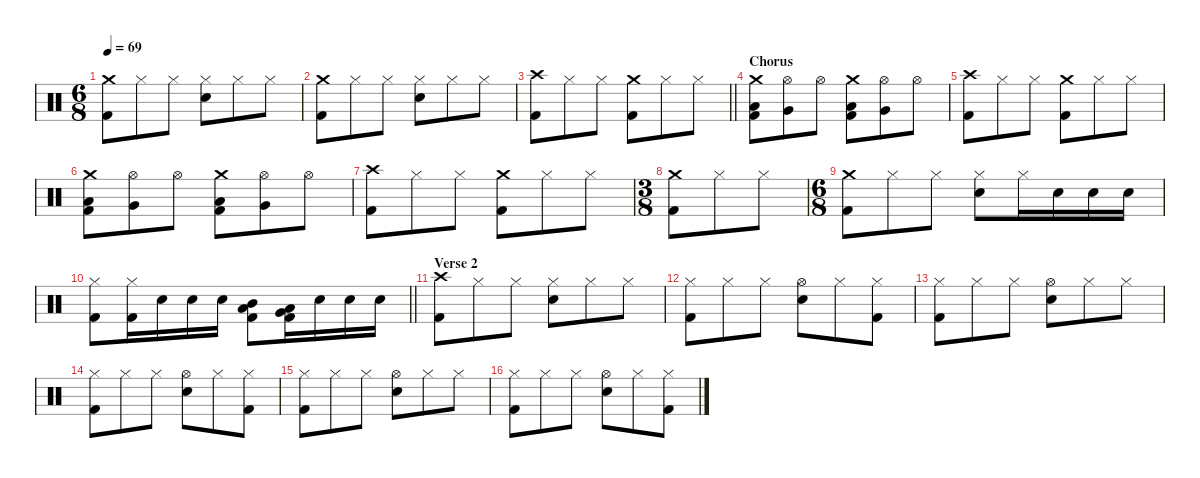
\defaultSystemsLayout 4
\hideDynamics
\bracketExtendMode nobrackets
\singleTrackTrackNamePolicy hidden
\multiTrackTrackNamePolicy hidden
\otherSystemsTrackNameOrientation horizontal
\track ("Drums" "drm.") {instrument percussion}
\staff {score}
\articulation defaults
\ts (6 8)
\tempo 69
\clef neutral
\ks c
("Crash medium (hit)" "Kick (hit) 2").8{dy f beam Down} "Hi-Hat (closed)".8{beam Down} "Hi-Hat (closed)".8{beam Down} ("Hi-Hat (closed)" "Snare (hit) 2").8{beam Down} "Hi-Hat (closed)".8{beam Down} "Hi-Hat (closed)".8{beam Down} |
("Crash medium (hit)" "Kick (hit) 2").8{beam Down} "Hi-Hat (closed)".8{beam Down} "Hi-Hat (closed)".8{beam Down} ("Hi-Hat (closed)" "Snare (hit) 2").8{beam Down} "Hi-Hat (closed)".8{beam Down} "Hi-Hat (closed)".8{beam Down} |
\barLineRight lightlight
("Crash high (hit)" "Kick (hit) 2").8{beam Down} "Hi-Hat (closed)".8{beam Down} "Hi-Hat (closed)".8{beam Down} ("Crash medium (hit)" "Kick (hit) 2").8{beam Down} "Hi-Hat (closed)".8{beam Down} "Hi-Hat (closed)".8{beam Down} |
\section ("" "Chorus")
("Crash medium (hit)" "Low Tom (hit)" "Kick (hit) 2").8{beam Down} ("Hi-Hat (open)" "Very Low Tom (hit)").8{beam Down} "Hi-Hat (open)".8{beam Down} ("Crash medium (hit)" "Low Tom (hit)" "Kick (hit) 2").8{beam Down} ("Hi-Hat (open)" "Very Low Tom (hit)").8{beam Down} "Hi-Hat (open)".8{beam Down} |
("Crash high (hit)" "Kick (hit) 2").8{beam Down} "Hi-Hat (closed)".8{beam Down} "Hi-Hat (closed)".8{beam Down} ("Crash medium (hit)" "Kick (hit) 2").8{beam Down} "Hi-Hat (closed)".8{beam Down} "Hi-Hat (closed)".8{beam Down} |
("Crash medium (hit)" "Low Tom (hit)" "Kick (hit) 2").8{beam Down} ("Hi-Hat (open)" "Very Low Tom (hit)").8{beam Down} "Hi-Hat (open)".8{beam Down} ("Crash medium (hit)" "Low Tom (hit)" "Kick (hit) 2").8{beam Down} ("Hi-Hat (open)" "Very Low Tom (hit)").8{beam Down} "Hi-Hat (open)".8{beam Down} |
("Crash high (hit)" "Kick (hit) 2").8{beam Down} "Hi-Hat (closed)".8{beam Down} "Hi-Hat (closed)".8{beam Down} ("Crash medium (hit)" "Kick (hit) 2").8{beam Down} "Hi-Hat (closed)".8{beam Down} "Hi-Hat (closed)".8{beam Down} |
\ts (3 8)
\beaming (8 3)
("Crash medium (hit)" "Kick (hit) 2").8{beam Down} "Hi-Hat (closed)".8{beam Down} "Hi-Hat (closed)".8{beam Down} |
\ts (6 8)
\beaming (8 3 3)
("Crash medium (hit)" "Kick (hit) 2").8{beam Down} "Hi-Hat (closed)".8{beam Down} "Hi-Hat (closed)".8{beam Down} ("Hi-Hat (closed)" "Snare (hit) 2").8{beam Down} "Hi-Hat (closed)".16{beam Down} "Snare (hit) 2".16{beam Down} "Snare (hit) 2".16{beam Down} "Snare (hit) 2".16{beam Down} |
\barLineRight lightlight
("Hi-Hat (closed)" "Kick (hit) 2").8{beam Down} ("Hi-Hat (closed)" "Kick (hit) 2").16{beam Down} "Snare (hit) 2".16{beam Down} "Snare (hit) 2".16{beam Down} "Snare (hit) 2".16{beam Down} ("Mid Tom (hit)" "Low Tom (hit)" "Kick (hit) 2").8{beam Down} ("Low Tom (hit)" "Very Low Tom (hit)" "Kick (hit) 2").16{beam Down} "Snare (hit) 2".16{beam Down} "Snare (hit) 2".16{beam Down} "Snare (hit) 2".16{beam Down} |
\section ("" "Verse 2")
("Crash high (hit)" "Kick (hit) 2").8{beam Down} "Hi-Hat (closed)".8{beam Down} "Hi-Hat (closed)".8{beam Down} ("Hi-Hat (closed)" "Snare (hit) 2").8{beam Down} "Hi-Hat (closed)".8{beam Down} "Hi-Hat (closed)".8{beam Down} |
("Hi-Hat (closed)" "Kick (hit) 2").8{beam Down} "Hi-Hat (closed)".8{beam Down} "Hi-Hat (closed)".8{beam Down} ("Hi-Hat (open)" "Snare (hit) 2").8{beam Down} "Hi-Hat (closed)".8{beam Down} ("Hi-Hat (closed)" "Kick (hit) 2").8{beam Down} |
("Hi-Hat (closed)" "Kick (hit) 2").8{beam Down} "Hi-Hat (closed)".8{beam Down} "Hi-Hat (closed)".8{beam Down} ("Hi-Hat (open)" "Snare (hit) 2").8{beam Down} "Hi-Hat (closed)".8{beam Down} "Hi-Hat (closed)".8{beam Down} |
("Hi-Hat (closed)" "Kick (hit) 2").8{beam Down} "Hi-Hat (closed)".8{beam Down} "Hi-Hat (closed)".8{beam Down} ("Hi-Hat (open)" "Snare (hit) 2").8{beam Down} "Hi-Hat (closed)".8{beam Down} ("Hi-Hat (closed)" "Kick (hit) 2").8{beam Down} |
("Hi-Hat (closed)" "Kick (hit) 2").8{beam Down} "Hi-Hat (closed)".8{beam Down} "Hi-Hat (closed)".8{beam Down} ("Hi-Hat (open)" "Snare (hit) 2").8{beam Down} "Hi-Hat (closed)".8{beam Down} "Hi-Hat (closed)".8{beam Down} |
("Hi-Hat (closed)" "Kick (hit) 2").8{beam Down} "Hi-Hat (closed)".8{beam Down} "Hi-Hat (closed)".8{beam Down} ("Hi-Hat (open)" "Snare (hit) 2").8{beam Down} "Hi-Hat (closed)".8{beam Down} ("Hi-Hat (closed)" "Kick (hit) 2").8{beam Down}
